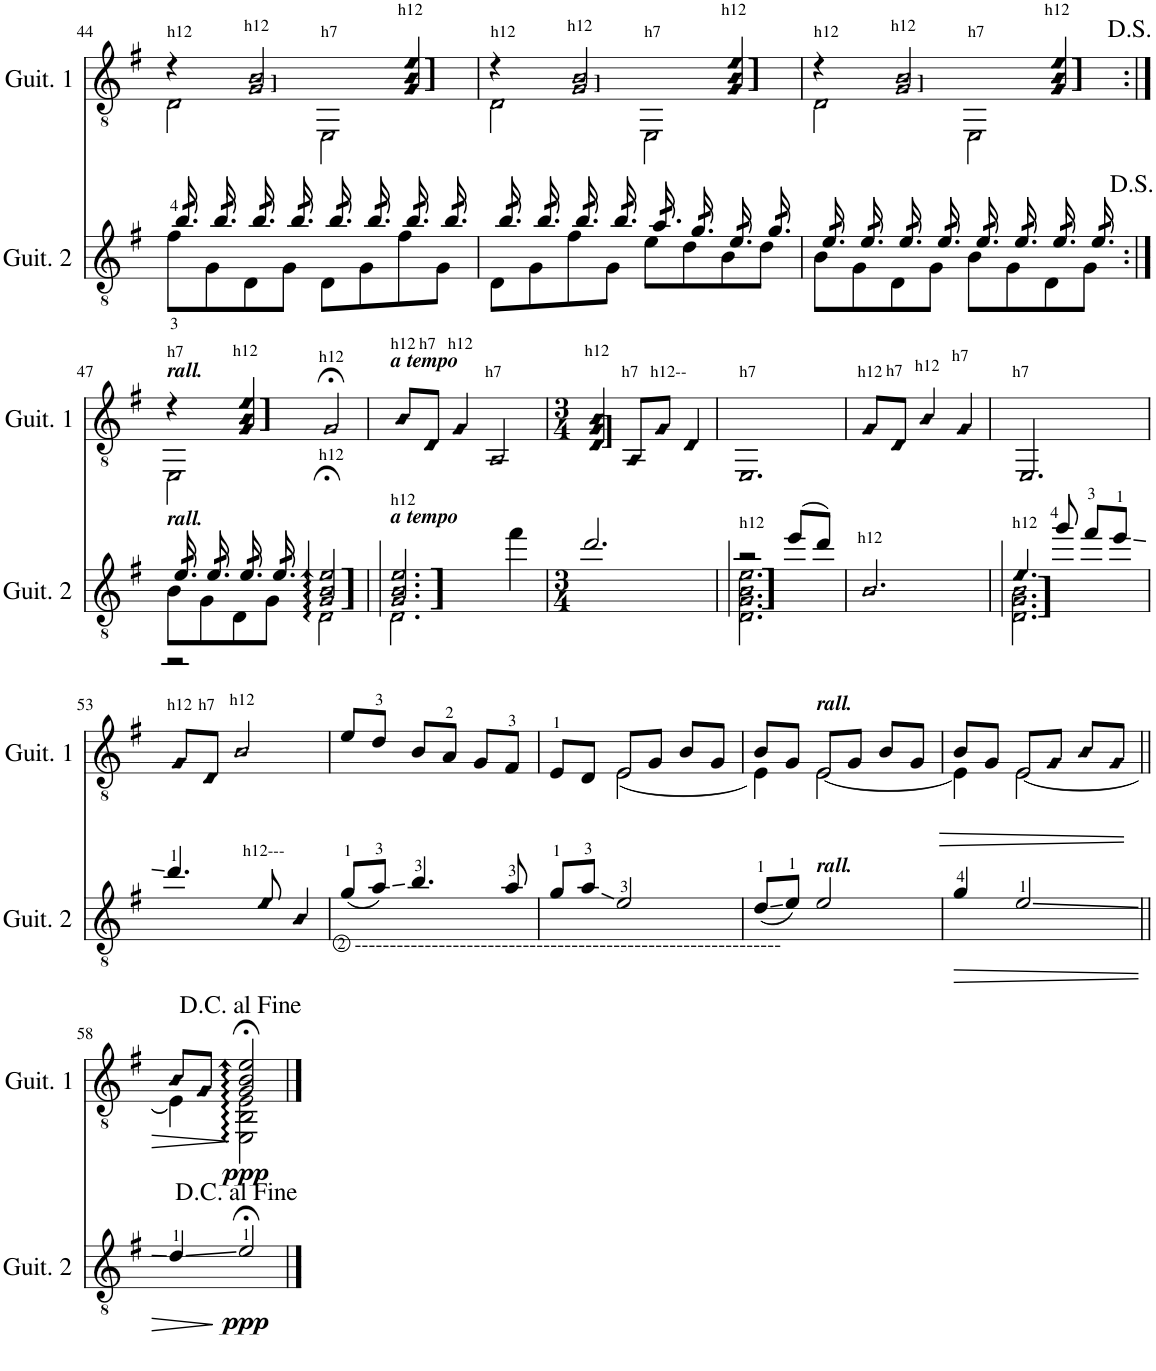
**kern	**dynam	**kern	**dynam
*part2	*part2	*part1	*part1
*staff2	*staff2	*staff1	*staff1
*I"Guitare 2	*	*I"Guitare 1	*
*I'Guit. 2	*	*I'Guit. 1	*
!!LO:PB:g=z
*clefGv2	*	*clefGv2	*
*k[f#]	*	*k[f#]	*
*M4/4	*	*M4/4	*
*met(c)	*	*met(c)	*
=44	=44	=44	=44
*^	*	*^	*
!	!	!	!LO:TX:a:t=h12	!	!
!	!	!	!	!LO:N:head=diamond	!
*	*	*	*	*^	*
32ryy	8f#\L	.	4r	2D\	4d	.
*tremolo	*	*	*	*	*	*
32b/	.	.	.	.	.	.
32b/	.	.	.	.	.	.
32b/	.	.	.	.	.	.
*Xtremolo	*	*	*	*	*	*
32ryy	8G\	.	.	.	.	.
*tremolo	*	*	*	*	*	*
32b/	.	.	.	.	.	.
32b/	.	.	.	.	.	.
32b/	.	.	.	.	.	.
*Xtremolo	*	*	*	*	*	*
!	!	!	!LO:TX:a:B:t=]	!	!	!
!	!	!	!LO:TX:a:t=h12	!	!	!
!	!	!	!LO:N:n=1:head=diamond	!	!	!
!	!	!	!LO:N:n=2:head=diamond	!	!	!
32ryy	8D\	.	2G/ 2B/	.	4g 4b	.
*tremolo	*	*	*	*	*	*
32b/	.	.	.	.	.	.
32b/	.	.	.	.	.	.
32b/	.	.	.	.	.	.
*Xtremolo	*	*	*	*	*	*
32ryy	8G\J	.	.	.	.	.
*tremolo	*	*	*	*	*	*
32b/	.	.	.	.	.	.
32b/	.	.	.	.	.	.
32b/	.	.	.	.	.	.
*Xtremolo	*	*	*	*	*	*
!	!	!	!	!LO:TX:a:t=h7	!	!
!	!	!	!	!LO:N:head=diamond	!	!
32ryy	8D\L	.	.	2EE\	4B	.
*tremolo	*	*	*	*	*	*
32b/	.	.	.	.	.	.
32b/	.	.	.	.	.	.
32b/	.	.	.	.	.	.
*Xtremolo	*	*	*	*	*	*
32ryy	8G\	.	.	.	.	.
*tremolo	*	*	*	*	*	*
32b/	.	.	.	.	.	.
32b/	.	.	.	.	.	.
32b/	.	.	.	.	.	.
*Xtremolo	*	*	*	*	*	*
!	!	!	!LO:TX:a:B:t=]	!	!	!
!	!	!	!LO:TX:a:t=h12	!	!	!
!	!	!	!LO:N:n=1:head=diamond	!	!	!
!	!	!	!LO:N:n=2:head=diamond	!	!	!
!	!	!	!LO:N:n=3:head=diamond	!	!	!
32ryy	8f#\	.	4G/ 4B/ 4e/	.	4g 4b 4ee	.
*tremolo	*	*	*	*	*	*
32b/	.	.	.	.	.	.
32b/	.	.	.	.	.	.
32b/	.	.	.	.	.	.
*Xtremolo	*	*	*	*	*	*
32ryy	8G\J	.	.	.	.	.
*tremolo	*	*	*	*	*	*
32b/	.	.	.	.	.	.
32b/	.	.	.	.	.	.
32b/	.	.	.	.	.	.
*Xtremolo	*	*	*	*	*	*
=45	=45	=45	=45	=45	=45	=45
!	!	!	!LO:TX:a:t=h12	!	!	!
!	!	!	!	!LO:N:head=diamond	!	!
32ryy	8D\L	.	4r	2D\	4d	.
*tremolo	*	*	*	*	*	*
32b/	.	.	.	.	.	.
32b/	.	.	.	.	.	.
32b/	.	.	.	.	.	.
*Xtremolo	*	*	*	*	*	*
32ryy	8G\	.	.	.	.	.
*tremolo	*	*	*	*	*	*
32b/	.	.	.	.	.	.
32b/	.	.	.	.	.	.
32b/	.	.	.	.	.	.
*Xtremolo	*	*	*	*	*	*
!	!	!	!LO:TX:a:B:t=]	!	!	!
!	!	!	!LO:TX:a:t=h12	!	!	!
!	!	!	!LO:N:n=1:head=diamond	!	!	!
!	!	!	!LO:N:n=2:head=diamond	!	!	!
32ryy	8f#\	.	2G/ 2B/	.	4g 4b	.
*tremolo	*	*	*	*	*	*
32b/	.	.	.	.	.	.
32b/	.	.	.	.	.	.
32b/	.	.	.	.	.	.
*Xtremolo	*	*	*	*	*	*
32ryy	8G\J	.	.	.	.	.
*tremolo	*	*	*	*	*	*
32b/	.	.	.	.	.	.
32b/	.	.	.	.	.	.
32b/	.	.	.	.	.	.
*Xtremolo	*	*	*	*	*	*
!	!	!	!	!LO:TX:a:t=h7	!	!
!	!	!	!	!LO:N:head=diamond	!	!
32ryy	8e\L	.	.	2EE\	4B	.
*tremolo	*	*	*	*	*	*
32a/	.	.	.	.	.	.
32a/	.	.	.	.	.	.
32a/	.	.	.	.	.	.
*Xtremolo	*	*	*	*	*	*
32ryy	8d\	.	.	.	.	.
*tremolo	*	*	*	*	*	*
32g/	.	.	.	.	.	.
32g/	.	.	.	.	.	.
32g/	.	.	.	.	.	.
*Xtremolo	*	*	*	*	*	*
!	!	!	!LO:TX:a:B:t=]	!	!	!
!	!	!	!LO:TX:a:t=h12	!	!	!
!	!	!	!LO:N:n=1:head=diamond	!	!	!
!	!	!	!LO:N:n=2:head=diamond	!	!	!
!	!	!	!LO:N:n=3:head=diamond	!	!	!
32ryy	8B\	.	4G/ 4B/ 4e/	.	4g 4b 4ee	.
*tremolo	*	*	*	*	*	*
32e/	.	.	.	.	.	.
32e/	.	.	.	.	.	.
32e/	.	.	.	.	.	.
*Xtremolo	*	*	*	*	*	*
32ryy	8d\J	.	.	.	.	.
*tremolo	*	*	*	*	*	*
32g/	.	.	.	.	.	.
32g/	.	.	.	.	.	.
32g/	.	.	.	.	.	.
*Xtremolo	*	*	*	*	*	*
=46	=46	=46	=46	=46	=46	=46
!	!	!	!LO:TX:a:t=h12	!	!	!
!	!	!	!	!LO:N:head=diamond	!	!
32ryy	8B\L	.	4r	2D\	4d	.
*tremolo	*	*	*	*	*	*
32e/	.	.	.	.	.	.
32e/	.	.	.	.	.	.
32e/	.	.	.	.	.	.
*Xtremolo	*	*	*	*	*	*
32ryy	8G\	.	.	.	.	.
*tremolo	*	*	*	*	*	*
32e/	.	.	.	.	.	.
32e/	.	.	.	.	.	.
32e/	.	.	.	.	.	.
*Xtremolo	*	*	*	*	*	*
!	!	!	!LO:TX:a:B:t=]	!	!	!
!	!	!	!LO:TX:a:t=h12	!	!	!
!	!	!	!LO:N:n=1:head=diamond	!	!	!
!	!	!	!LO:N:n=2:head=diamond	!	!	!
32ryy	8D\	.	2G/ 2B/	.	4g 4b	.
*tremolo	*	*	*	*	*	*
32e/	.	.	.	.	.	.
32e/	.	.	.	.	.	.
32e/	.	.	.	.	.	.
*Xtremolo	*	*	*	*	*	*
32ryy	8G\J	.	.	.	.	.
*tremolo	*	*	*	*	*	*
32e/	.	.	.	.	.	.
32e/	.	.	.	.	.	.
32e/	.	.	.	.	.	.
*Xtremolo	*	*	*	*	*	*
!	!	!	!	!LO:TX:a:t=h7	!	!
!	!	!	!	!LO:N:head=diamond	!	!
32ryy	8B\L	.	.	2EE\	4B	.
*tremolo	*	*	*	*	*	*
32e/	.	.	.	.	.	.
32e/	.	.	.	.	.	.
32e/	.	.	.	.	.	.
*Xtremolo	*	*	*	*	*	*
32ryy	8G\	.	.	.	.	.
*tremolo	*	*	*	*	*	*
32e/	.	.	.	.	.	.
32e/	.	.	.	.	.	.
32e/	.	.	.	.	.	.
*Xtremolo	*	*	*	*	*	*
!	!	!	!LO:TX:a:B:t=]	!	!	!
!	!	!	!LO:TX:a:t=h12	!	!	!
!	!	!	!LO:N:n=1:head=diamond	!	!	!
!	!	!	!LO:N:n=2:head=diamond	!	!	!
!	!	!	!LO:N:n=3:head=diamond	!	!	!
32ryy	8D\	.	4G/ 4B/ 4e/	.	4g 4b 4ee	.
*tremolo	*	*	*	*	*	*
32e/	.	.	.	.	.	.
32e/	.	.	.	.	.	.
32e/	.	.	.	.	.	.
*Xtremolo	*	*	*	*	*	*
32ryy	8G\J	.	.	.	.	.
*tremolo	*	*	*	*	*	*
32e/	.	.	.	.	.	.
32e/	.	.	.	.	.	.
32e/	.	.	.	.	.	.
*Xtremolo	*	*	*	*	*	*
!!LO:LB:g=z	!!	!!
=47:|!	=47:|!	=47:|!	=47:|!	=47:|!	=47:|!	=47:|!
*	*^	*	*	*	*	*
!	!	!	!	!LO:TX:a:Bi:t=rall.	!	!	!
!	!	!	!	!LO:TX:a:t=h7	!	!	!
!LO:TX:a:Bi:t=rall.	!	!	!	!	!	!	!
!	!	!	!	!	!LO:N:head=diamond	!	!
32ryy	8B\L	2r	.	4r	2EE\	4B	.
*tremolo	*	*	*	*	*	*	*
32e/	.	.	.	.	.	.	.
32e/	.	.	.	.	.	.	.
32e/	.	.	.	.	.	.	.
*Xtremolo	*	*	*	*	*	*	*
32ryy	8G\	.	.	.	.	.	.
*tremolo	*	*	*	*	*	*	*
32e/	.	.	.	.	.	.	.
32e/	.	.	.	.	.	.	.
32e/	.	.	.	.	.	.	.
*Xtremolo	*	*	*	*	*	*	*
!	!	!	!	!LO:TX:a:B:t=]	!	!	!
!	!	!	!	!LO:TX:a:t=h12	!	!	!
!	!	!	!	!LO:N:n=1:head=diamond	!	!	!
!	!	!	!	!LO:N:n=2:head=diamond	!	!	!
!	!	!	!	!LO:N:n=3:head=diamond	!	!	!
32ryy	8D\	.	.	4G/ 4B/ 4e/	.	4g 4b 4ee	.
*tremolo	*	*	*	*	*	*	*
32e/	.	.	.	.	.	.	.
32e/	.	.	.	.	.	.	.
32e/	.	.	.	.	.	.	.
*Xtremolo	*	*	*	*	*	*	*
32ryy	8G\J	.	.	.	.	.	.
*tremolo	*	*	*	*	*	*	*
32e/	.	.	.	.	.	.	.
32e/	.	.	.	.	.	.	.
32e/	.	.	.	.	.	.	.
*Xtremolo	*	*	*	*	*	*	*
!	!	!	!	!LO:TX:a:t=h12	!	!	!
!LO:TX:a:B:t=]	!	!	!	!	!	!	!
!LO:TX:a:t=h12	!	!	!	!	!	!	!
!LO:N:n=1:head=diamond	!	!	!	!	!	!	!
!LO:N:n=2:head=diamond	!	!	!	!	!	!	!
!LO:N:n=3:head=diamond	!LO:N:head=diamond	!	!	!LO:N:head=diamond	!	!	!
2G/;< 2B/;< 2e/;<	2D\	2d\ 2g\ 2b\ 2ee\	.	2G;</	2ryy	2g	.
=48	=48	=48	=48	=48	=48	=48	=48
!	!	!	!	!LO:TX:a:Bi:t=a tempo	!	!	!
!	!	!	!	!LO:TX:a:t=h12	!	!	!
!LO:TX:a:B:t=]	!	!	!	!	!	!	!
!LO:TX:a:Bi:t=a tempo	!	!	!	!	!	!	!
!LO:TX:a:t=h12	!	!	!	!	!	!	!
!LO:N:n=1:head=diamond	!	!	!	!	!	!	!
!LO:N:n=2:head=diamond	!	!	!	!	!	!	!
!LO:N:n=3:head=diamond	!LO:N:head=diamond	!	!	!LO:N:head=diamond	!	!	!
*	*	*	*	*	*v	*v	*
2.G/ 2.B/ 2.e/	2.D\	2d\ 2g\ 2b\ 2ee\	.	8B/L	8bL	.
!	!	!	!	!LO:TX:a:t=h7	!	!
!	!	!	!	!LO:N:head=diamond	!	!
.	.	.	.	8D/J	8aJ	.
!	!	!	!	!LO:TX:a:t=h12	!	!
!	!	!	!	!LO:N:head=diamond	!	!
.	.	.	.	4G/	4g	.
!	!	!	!	!LO:TX:a:t=h7	!	!
!	!	!	!	!LO:N:head=diamond	!	!
.	.	2ryy	.	2AA/	2e	.
4ff#\	4ryy	.	.	.	.	.
*v	*v	*v	*	*	*	*
=49	=49	=49	=49	=49
*M3/4	*	*M3/4	*	*
*^	*	*	*	*
!	!	!	!LO:TX:a:B:t=]	!	!
!	!	!	!LO:TX:a:t=h12	!	!
!	!	!	!LO:N:n=1:head=diamond	!	!
!	!	!	!LO:N:n=2:head=diamond	!	!
!	!	!	!LO:N:n=3:head=diamond	!	!
*v	*v	*	*	*	*
2.dd/	.	4D/ 4G/ 4B/	4g 4b 4ee	.
!	!	!LO:TX:a:t=h7	!	!
!	!	!LO:N:head=diamond	!	!
.	.	8AA/L	8eL	.
!	!	!LO:TX:a:t=h12--	!	!
!	!	!LO:N:head=diamond	!	!
.	.	8G/J	8gJ	.
!	!	!LO:N:head=diamond	!	!
.	.	4D/	4d	.
=50	=50	=50	=50	=50
*^	*	*	*	*
!	!	!	!LO:TX:a:t=h7	!	!
!LO:TX:a:B:t=]	!	!	!	!	!
!LO:TX:a:t=h12	!	!	!	!	!
!	!LO:N:n=1:head=diamond	!	!	!	!
!	!LO:N:n=2:head=diamond	!	!	!	!
!	!LO:N:n=3:head=diamond	!	!	!	!
!	!LO:N:n=4:head=diamond	!	!LO:N:n=1:head=diamond	!	!
*	*^	*	*v	*v	*
2r	2.D\ 2.G\ 2.B\ 2.e\	2d\ 2g\ 2b\ 2ee\	.	2.EE 2.B	.
(8ee/L	.	4ryy	.	.	.
8dd/J)	.	.	.	.	.
*v	*v	*v	*	*	*
=51	=51	=51	=51
!	!	!LO:TX:a:t=h12	!
!LO:TX:a:t=h12	!	!	!
!LO:N:head=diamond	!	!LO:N:head=diamond	!
*^	*	*^	*
2.B/	2.b	.	8G/L	8gL	.
!	!	!	!LO:TX:a:t=h7	!	!
!	!	!	!LO:N:head=diamond	!	!
.	.	.	8D/J	8aJ	.
!	!	!	!LO:TX:a:t=h12	!	!
!	!	!	!LO:N:head=diamond	!	!
.	.	.	4B/	4b	.
!	!	!	!LO:TX:a:t=h7	!	!
!	!	!	!LO:N:head=diamond	!	!
.	.	.	4G/	4dd	.
=52	=52	=52	=52	=52	=52
!	!	!	!LO:TX:a:t=h7	!	!
!LO:TX:a:B:t=]	!	!	!	!	!
!LO:TX:a:t=h12	!	!	!	!	!
!LO:N:head=diamond	!LO:N:n=1:head=diamond	!	!	!	!
!	!LO:N:n=2:head=diamond	!	!	!	!
!	!LO:N:n=3:head=diamond	!	!LO:N:head=diamond	!	!
*	*^	*	*	*	*
4.e/	2.D\ 2.G\ 2.B\	2d\ 2g\ 2b\ 2ee\	.	2.EE/	2.B	.
8gg/	.	.	.	.	.	.
8ff#/L	.	4ryy	.	.	.	.
8ee/J	.	.	.	.	.	.
*	*v	*v	*	*	*	*
!!LO:LB:g=z	!!
=53	=53	=53	=53	=53	=53
!	!	!	!LO:TX:a:t=h12	!	!
!	!	!	!LO:N:head=diamond	!	!
4.dd/	4.ryy	.	8G/L	8gL	.
!	!	!	!LO:TX:a:t=h7	!	!
!	!	!	!LO:N:head=diamond	!	!
.	.	.	8D/J	8aJ	.
!	!	!	!LO:TX:a:t=h12	!	!
!	!	!	!LO:N:head=diamond	!	!
.	.	.	2B/	2b	.
!LO:TX:a:t=h12---	!	!	!	!	!
!LO:N:head=diamond	!	!	!	!	!
8e/	8ee	.	.	.	.
!LO:N:head=diamond	!	!	!	!	!
4B/	4b	.	.	.	.
*	*	*	*v	*v	*
=54	=54	=54	=54	=54
!LO:TX:b:t=-------------------------------------------------------------	!	!	!	!
*v	*v	*	*	*
(8g/L	.	8e/L	.
8a/J)	.	8d/J	.
4.b/	.	8B/L	.
.	.	8A/J	.
.	.	8G/L	.
8a/	.	8F#/J	.
=55	=55	=55	=55
*	*	*^	*
8g/L	.	8E/L	4ryy	.
8a/J	.	8D/J	.	.
!	!	!LO:N:head=open	!	!
2e/	.	8E/L	[2E\	.
.	.	8G/J	.	.
.	.	8B/L	.	.
.	.	8G/J	.	.
=56	=56	=56	=56	=56
(8d/L	.	8B/L	4E\]	.
8e/J)	.	8G/J	.	.
!	!	!LO:TX:a:Bi:t=rall.	!	!
!LO:TX:a:Bi:t=rall.	!	!	!	!
!	!	!LO:N:head=open	!	!
2e/	.	8E/L	[2E\	.
.	.	8G/J	.	.
.	.	8B/L	.	.
.	.	8G/J	.	.
*	*	*v	*v	*
=57	=57	=57	=57
!	!LO:HP:b	!	!LO:HP:b
*	*	*^	*
*	*	*	*^	*
4g/	>	8B/L	4E\]	4.ryy	>
.	.	8G/J	.	.	.
!	!	!LO:N:head=open	!	!	!
2e/	.	8E/L	[2E\	.	.
!	!	!LO:N:head=diamond	!	!	!
.	.	8G/J	.	8g	.
!	!	!LO:N:head=diamond	!	!	!
.	.	8B/L	.	8bL	.
!	!	!LO:N:head=diamond	!	!	!
.	.	8G/J	.	8gJ	.
!!LO:LB:g=z	!!	!!
=58||	=58||	=58||	=58||	=58||	=58||
!	!	!LO:N:head=diamond	!	!	!
4d/	.	8B/L	4E\]	8bL	.
!	!	!LO:N:head=diamond	!	!	!
.	.	8G/J	.	8gJ	.
!	!LO:DY:n=1:b	!	!	!	!LO:DY:n=1:b
2e;</	] ppp	2G/;< 2B/;< 2e/;<	2EE\ 2BB\ 2E\	2ryy	] ppp
*	*	*v	*v	*v	*
==	==	==	==
*-	*-	*-	*-
